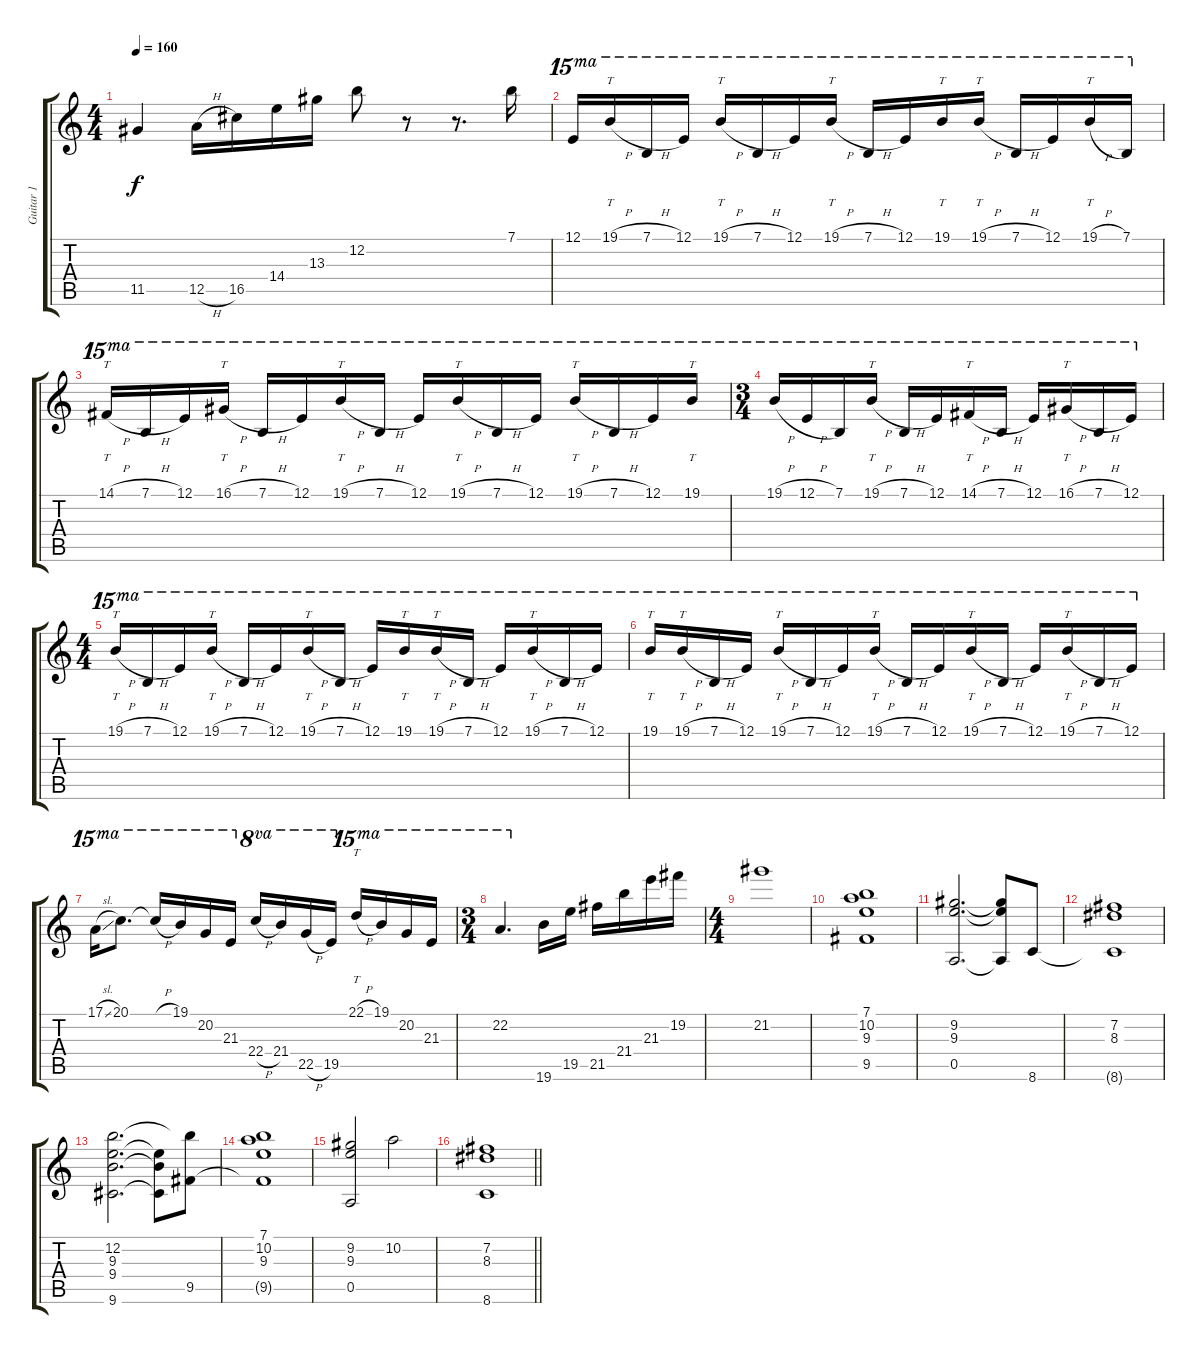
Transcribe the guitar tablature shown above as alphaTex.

\track ("Guitar 1" "Guitar 1") {instrument electricguitarclean}
\staff {score tabs}
\tuning (E4 B3 G3 D3 A2 E2) {hide}
\ts (4 4)
\tempo 160
\clef g2
\ks c
11.5.4{dy f} 12.5{h}.16 16.5.16 14.4.16 13.3.16 12.2.8 r.8 r.8{d} 7.1.16 |
12.1.16{ot 15ma} 19.1{h}.16{tt ot 15ma} 7.1{h}.16{ot 15ma} 12.1.16{ot 15ma} 19.1{h}.16{tt ot 15ma} 7.1{h}.16{ot 15ma} 12.1.16{ot 15ma} 19.1{h}.16{tt ot 15ma} 7.1{h}.16{ot 15ma} 12.1.16{ot 15ma} 19.1.16{tt ot 15ma} 19.1{h}.16{tt ot 15ma} 7.1{h}.16{ot 15ma} 12.1.16{ot 15ma} 19.1{h}.16{tt ot 15ma} 7.1.16{ot 15ma} |
14.1{h}.16{tt ot 15ma} 7.1{h}.16{ot 15ma} 12.1.16{ot 15ma} 16.1{h}.16{tt ot 15ma} 7.1{h}.16{ot 15ma} 12.1.16{ot 15ma} 19.1{h}.16{tt ot 15ma} 7.1{h}.16{ot 15ma} 12.1.16{ot 15ma} 19.1{h}.16{tt ot 15ma} 7.1{h}.16{ot 15ma} 12.1.16{ot 15ma} 19.1{h}.16{tt ot 15ma} 7.1{h}.16{ot 15ma} 12.1.16{ot 15ma} 19.1.16{tt ot 15ma} |
\ts (3 4)
19.1{h}.16{ot 15ma} 12.1{h}.16{ot 15ma} 7.1.16{ot 15ma} 19.1{h}.16{tt ot 15ma} 7.1{h}.16{ot 15ma} 12.1.16{ot 15ma} 14.1{h}.16{tt ot 15ma} 7.1{h}.16{ot 15ma} 12.1.16{ot 15ma} 16.1{h}.16{tt ot 15ma} 7.1{h}.16{ot 15ma} 12.1.16{ot 15ma} |
\ts (4 4)
19.1{h}.16{tt ot 15ma} 7.1{h}.16{ot 15ma} 12.1.16{ot 15ma} 19.1{h}.16{tt ot 15ma} 7.1{h}.16{ot 15ma} 12.1.16{ot 15ma} 19.1{h}.16{tt ot 15ma} 7.1{h}.16{ot 15ma} 12.1.16{ot 15ma} 19.1.16{tt ot 15ma} 19.1{h}.16{tt ot 15ma} 7.1{h}.16{ot 15ma} 12.1.16{ot 15ma} 19.1{h}.16{tt ot 15ma} 7.1{h}.16{ot 15ma} 12.1.16{ot 15ma} |
19.1.16{tt ot 15ma} 19.1{h}.16{tt ot 15ma} 7.1{h}.16{ot 15ma} 12.1.16{ot 15ma} 19.1{h}.16{tt ot 15ma} 7.1{h}.16{ot 15ma} 12.1.16{ot 15ma} 19.1{h}.16{tt ot 15ma} 7.1{h}.16{ot 15ma} 12.1.16{ot 15ma} 19.1{h}.16{tt ot 15ma} 7.1{h}.16{ot 15ma} 12.1.16{ot 15ma} 19.1{h}.16{tt ot 15ma} 7.1{h}.16{ot 15ma} 12.1.16{ot 15ma} |
17.1{sl}.16{ot 15ma} 20.1.8{d ot 15ma} 20.1{h t}.16{ot 15ma} 19.1.16{ot 15ma} 20.2.16{ot 15ma} 21.3.16{ot 15ma} 22.4{h}.16{ot 8va} 21.4.16{ot 8va} 22.5{h}.16{ot 8va} 19.5.16{ot 8va} 22.1{h}.16{tt ot 15ma} 19.1.16{ot 15ma} 20.2.16{ot 15ma} 21.3.16{ot 15ma} |
\ts (3 4)
22.2.4{d ot 15ma} 19.6.16 19.5.16 21.5.16 21.4.16 21.3.16 19.2.16 |
\ts (4 4)
21.2.1 |
(7.1 10.2 9.3 9.5).1{instrument electricguitarclean} |
(9.2 9.3 0.5).2{d} (9.2{t} 9.3{t} 0.5{t}).8 8.6.8 |
(7.2 8.3 8.6{t}).1 |
(12.2 9.3 9.4 9.6).2{d} (9.3{t} 9.4{t} 9.6{t}).8 (12.2{t} 9.5).8 |
(7.1 10.2 9.3 9.5{t}).1 |
(9.2 9.3 0.5).2 10.2.2 |
\barLineRight lightlight
(7.2 8.3 8.6).1
